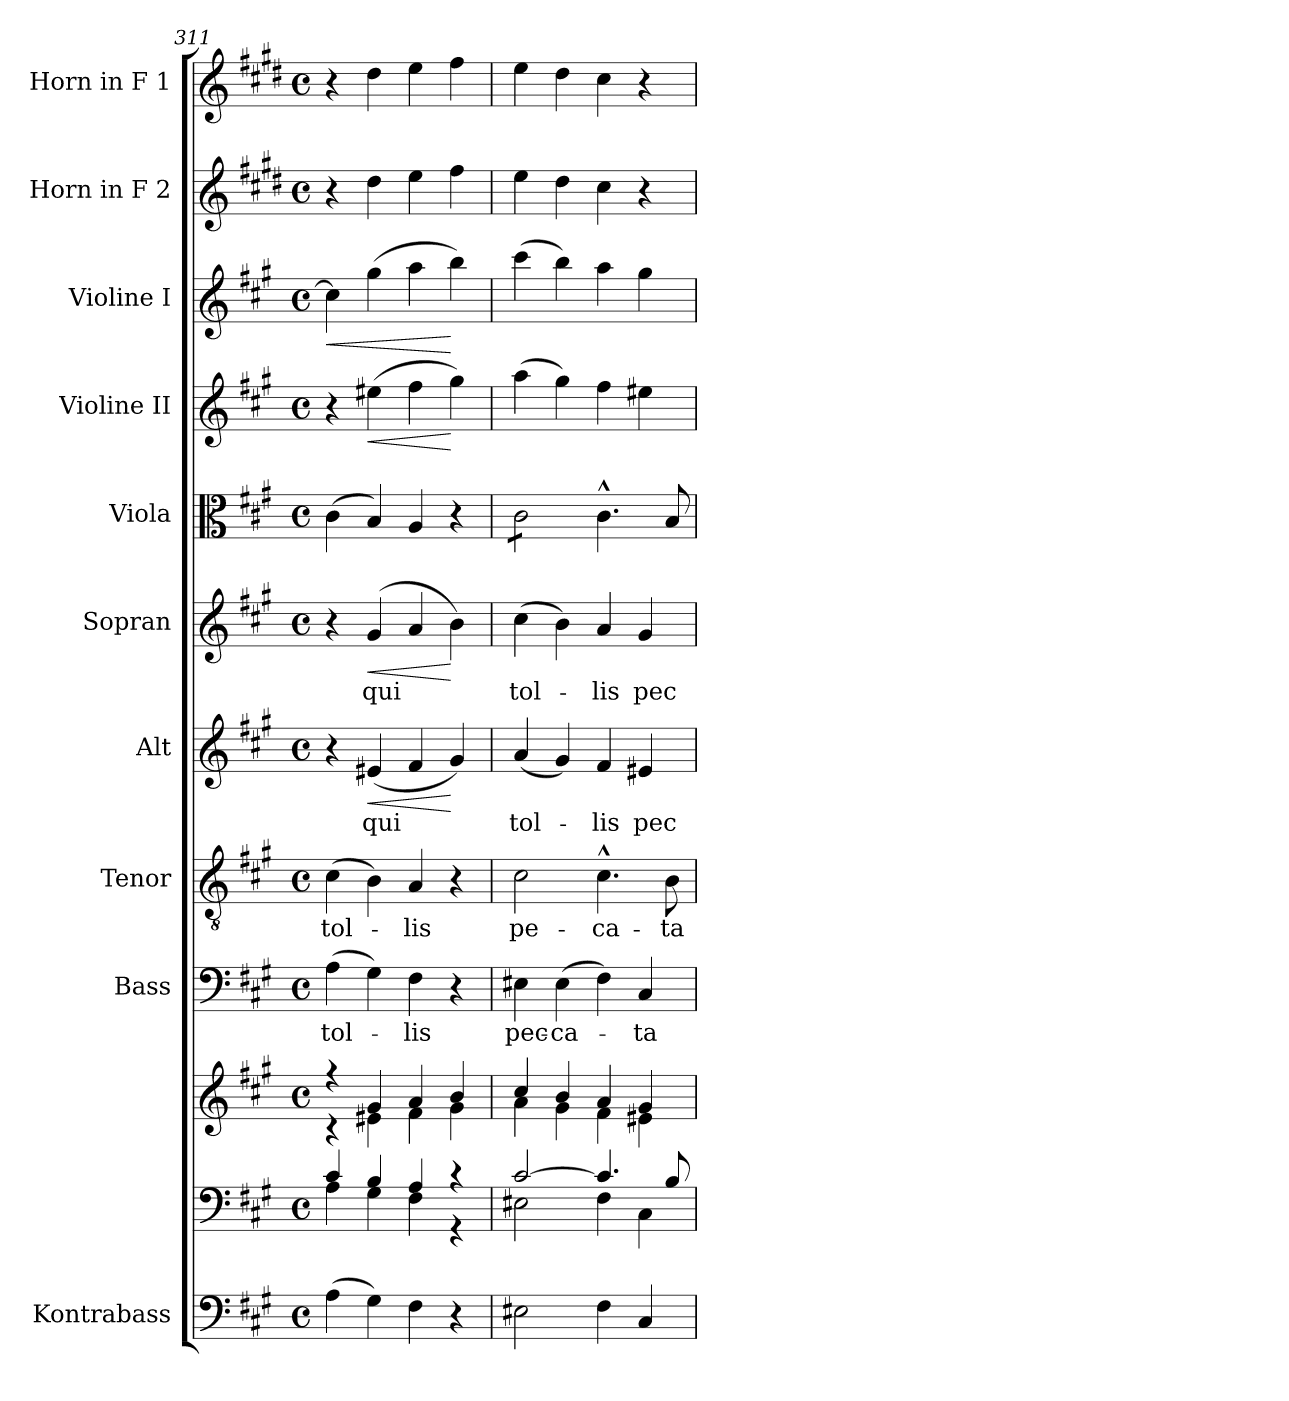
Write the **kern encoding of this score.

**kern	**kern	**kern	**kern	**text	**kern	**text	**kern	**text	**dynam	**kern	**text	**dynam	**kern	**kern	**dynam	**kern	**dynam	**kern	**kern
*part11	*part10	*part10	*part9	*part9	*part8	*part8	*part7	*part7	*part7	*part6	*part6	*part6	*part5	*part4	*part4	*part3	*part3	*part2	*part1
*staff12	*staff11	*staff10	*staff9	*staff9	*staff8	*staff8	*staff7	*staff7	*staff7	*staff6	*staff6	*staff6	*staff5	*staff4	*staff4	*staff3	*staff3	*staff2	*staff1
*I"Kontrabass	*	*	*I"Bass	*	*I"Tenor	*	*I"Alt	*	*	*I"Sopran	*	*	*I"Viola	*I"Violine II	*	*I"Violine I	*	*I"Horn in F 2	*I"Horn in F 1
*I'Kb.	*	*	*I'B.	*	*I'T.	*	*I'A.	*	*	*I'S.	*	*	*I'Vla.	*I'Vl. II	*	*I'Vl. I	*	*	*
*clefF4	*clefF4	*clefG2	*clefF4	*	*clefGv2	*	*clefG2	*	*	*clefG2	*	*	*clefC3	*clefG2	*	*clefG2	*	*clefG2	*clefG2
*ITrd7c12	*	*	*	*	*	*	*	*	*	*	*	*	*	*	*	*	*	*ITrd4c7	*ITrd4c7
*k[f#c#g#]	*k[f#c#g#]	*k[f#c#g#]	*k[f#c#g#]	*	*k[f#c#g#]	*	*k[f#c#g#]	*	*	*k[f#c#g#]	*	*	*k[f#c#g#]	*k[f#c#g#]	*	*k[f#c#g#]	*	*k[f#c#g#]	*k[f#c#g#]
*A:	*A:	*A:	*A:	*	*A:	*	*A:	*	*	*A:	*	*	*A:	*A:	*	*A:	*	*A:	*A:
*M4/4	*M4/4	*M4/4	*M4/4	*	*M4/4	*	*M4/4	*	*	*M4/4	*	*	*M4/4	*M4/4	*	*M4/4	*	*M4/4	*M4/4
*met(c)	*met(c)	*met(c)	*met(c)	*	*met(c)	*	*met(c)	*	*	*met(c)	*	*	*met(c)	*met(c)	*	*met(c)	*	*met(c)	*met(c)
=311	=311	=311	=311	=311	=311	=311	=311	=311	=311	=311	=311	=311	=311	=311	=311	=311	=311	=311	=311
*	*^	*^	*	*	*	*	*	*	*	*	*	*	*	*	*	*	*	*	*
!	!	!	!	!	!	!LO:LY:b	!	!LO:LY:b	!	!	!	!	!	!	!	!	!	!	!LO:HP:b	!	!
(>4AA\	4c#/	4A\	4r	4r	(>4A\	tol-	(>4c#\	tol-	4r	.	.	4r	.	.	(>4c#\	4r	.	4cc#\]	<	4r	4r
!	!	!	!	!	!	!	!	!	!	!LO:LY:b	!LO:HP:b	!	!LO:LY:b	!LO:HP:b	!	!	!LO:HP:b	!	!	!	!
4GG#\)	4B/	4G#\	4g#/	4e#X\	4G#\)	.	4B\)	.	(<4e#X/	qui	<	(<4g#/	qui	<	4B/)	(>4ee#X\	<	(>4gg#\	.	4g#\	4g#\
!	!	!	!	!	!	!LO:LY:b	!	!LO:LY:b	!	!	!	!	!	!	!	!	!	!	!	!	!
4FF#\	4A/	4F#\	4a/	4f#\	4F#\	-lis	4A/	-lis	4f#/	.	.	4a/	.	.	4A/	4ff#\	.	4aa\	.	4a\	4a\
4r	4r	4r	4b/	4g#\	4r	.	4r	.	4g#/)	.	[	4b\)	.	[	4r	4gg#\)	[	4bb\)	[	4b\	4b\
=312	=312	=312	=312	=312	=312	=312	=312	=312	=312	=312	=312	=312	=312	=312	=312	=312	=312	=312	=312	=312	=312
!	!	!	!	!	!	!LO:LY:b	!	!LO:LY:b	!	!LO:LY:b	!	!	!LO:LY:b	!	!	!	!	!	!	!	!
*	*	*	*	*	*	*	*	*	*	*	*	*	*	*	*tremolo	*	*	*	*	*	*
2EE#X\	[>2c#/	2E#X\	4cc#/	4a\	4E#X\	pec-	2c#\	pe-	(<4a/	tol-	.	(>4cc#\	tol-	.	8c#\L	(>4aa\	.	(>4ccc#\	.	4a\	4a\
.	.	.	.	.	.	.	.	.	.	.	.	.	.	.	8c#\	.	.	.	.	.	.
!	!	!	!	!	!	!LO:LY:b	!	!	!	!	!	!	!	!	!	!	!	!	!	!	!
.	.	.	4b/	4g#\	(>4E#\	-ca-	.	.	4g#/)	.	.	4b\)	.	.	8c#\	4gg#\)	.	4bb\)	.	4g#\	4g#\
.	.	.	.	.	.	.	.	.	.	.	.	.	.	.	8c#\J	.	.	.	.	.	.
*	*	*	*	*	*	*	*	*	*	*	*	*	*	*	*Xtremolo	*	*	*	*	*	*
!	!	!	!	!	!	!	!	!LO:LY:b	!	!LO:LY:b	!	!	!LO:LY:b	!	!	!	!	!	!	!	!
4FF#\	4.c#/]	4F#\	4a/	4f#\	4F#\)	.	4.c#^^>\	-ca-	4f#/	-lis	.	4a/	-lis	.	4.c#^^>\	4ff#\	.	4aa\	.	4f#\	4f#\
!	!	!	!	!	!	!LO:LY:b	!	!	!	!LO:LY:b	!	!	!LO:LY:b	!	!	!	!	!	!	!	!
4CC#/	.	4C#\	4g#/	4e#X\	4C#/	-ta	.	.	4e#X/	pec-	.	4g#/	pec-	.	.	4ee#X\	.	4gg#\	.	4r	4r
!	!	!	!	!	!	!	!	!LO:LY:b	!	!	!	!	!	!	!	!	!	!	!	!	!
.	8B/	.	.	.	.	.	8B\	-ta	.	.	.	.	.	.	8B/	.	.	.	.	.	.
*	*v	*v	*	*	*	*	*	*	*	*	*	*	*	*	*	*	*	*	*	*	*
*	*	*v	*v	*	*	*	*	*	*	*	*	*	*	*	*	*	*	*	*	*
=	=	=	=	=	=	=	=	=	=	=	=	=	=	=	=	=	=	=	=
*-	*-	*-	*-	*-	*-	*-	*-	*-	*-	*-	*-	*-	*-	*-	*-	*-	*-	*-	*-
